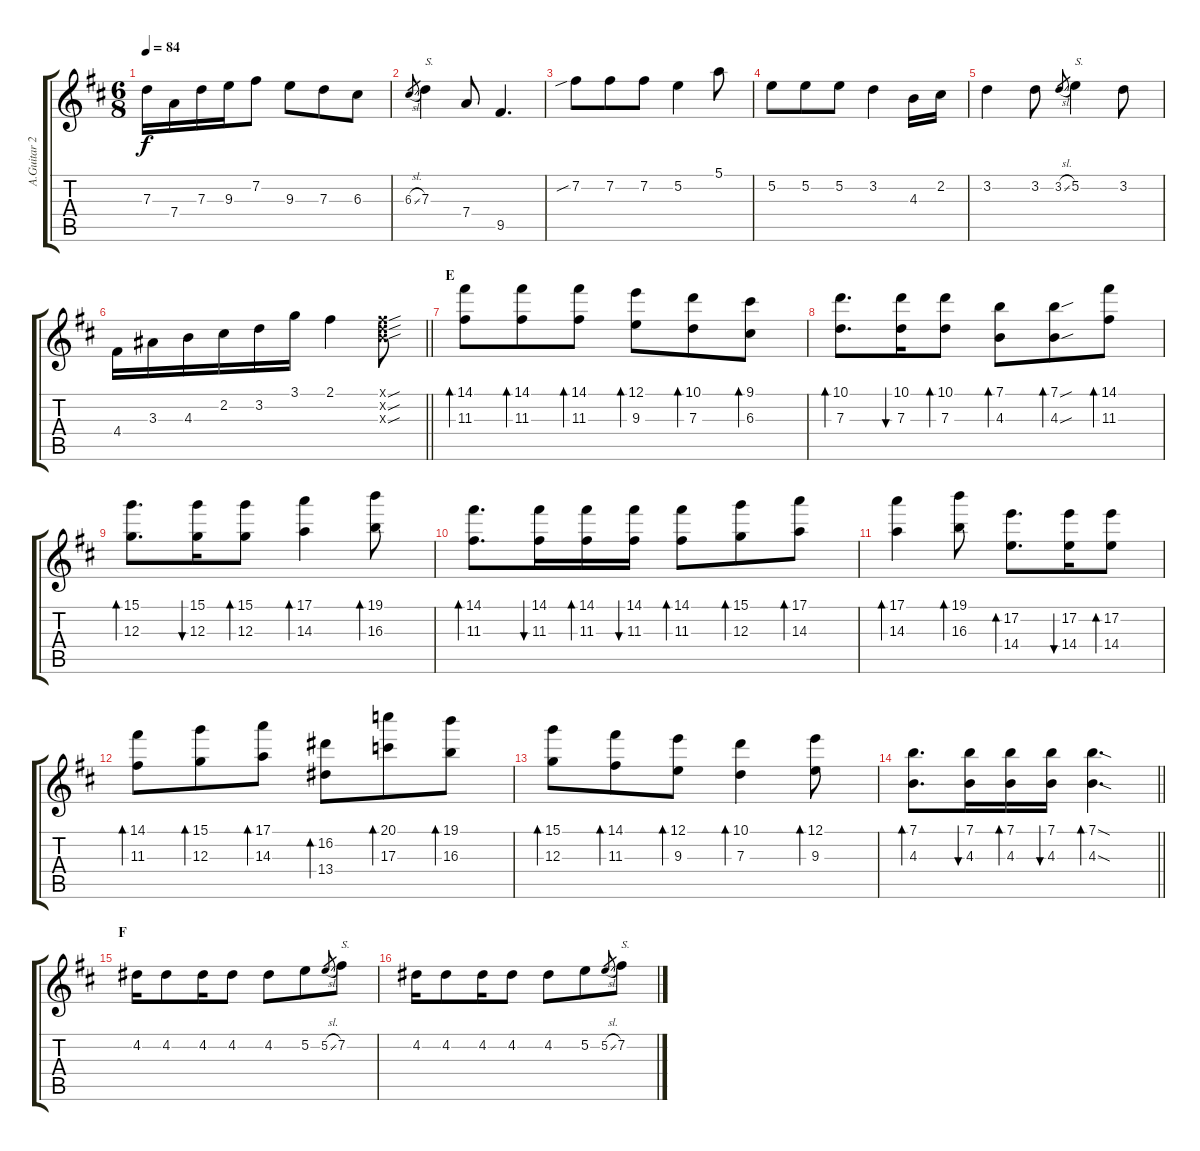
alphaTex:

\track ("A.Guitar 2" "A.Guitar 2") {instrument acousticguitarsteel}
\staff {score tabs}
\tuning (E4 B3 G3 D3 A2 E2) {hide}
\ts (6 8)
\tempo 84
\clef g2
\ks d
7.3.16{dy f} 7.4.16 7.3.16 9.3.16 7.2.8 9.3.8 7.3.8 6.3.8 |
6.3{sl}.8{gr} 7.3.4{txt "S."} 7.4.8 9.5.4{d} |
7.2{sib}.8 7.2.8 7.2.8 5.2.4 5.1.8 |
5.2.8 5.2.8 5.2.8 3.2.4 4.3.16 2.2.16 |
3.2.4 3.2.8 3.2{sl}.8{gr} 5.2.4{txt "S."} 3.2.8 |
\barLineRight lightlight
4.4.16 3.3.16 4.3.16 2.2.16 3.2.16 3.1.16 2.1.4 (2.1{sou x} 3.2{sou x} 4.3{sou x}).8 |
\section ("" "E")
(14.1 11.3).8{bd 30} (14.1 11.3).8{bd 30} (14.1 11.3).8{bd 30} (12.1 9.3).8{bd 30} (10.1 7.3).8{bd 30} (9.1 6.3).8{bd 30} |
(10.1 7.3).8{d bd 30} (10.1 7.3).16{bu 30} (10.1 7.3).8{bd 30} (7.1 4.3).8{bd 30} (7.1{sou} 4.3{sou}).8{bd 30} (14.1 11.3).8{bd 30} |
(15.1 12.3).8{d bd 30} (15.1 12.3).16{bu 30} (15.1 12.3).8{bd 30} (17.1 14.3).4{bd 30} (19.1 16.3).8{bd 30} |
(14.1 11.3).8{d bd 30} (14.1 11.3).16{bu 30} (14.1 11.3).16{bd 30} (14.1 11.3).16{bu 30} (14.1 11.3).8{bd 30} (15.1 12.3).8{bd 30} (17.1 14.3).8{bd 30} |
(17.1 14.3).4{bd 30} (19.1 16.3).8{bd 30} (17.2 14.4).8{d bd 30} (17.2 14.4).16{bu 30} (17.2 14.4).8{bd 30} |
(14.1 11.3).8{bd 30} (15.1 12.3).8{bd 30} (17.1 14.3).8{bd 30} (16.2 13.4).8{bd 30} (20.1 17.3).8{bd 30} (19.1 16.3).8{bd 30} |
(15.1 12.3).8{bd 30} (14.1 11.3).8{bd 30} (12.1 9.3).8{bd 30} (10.1 7.3).4{bd 30} (12.1 9.3).8{bd 30} |
\barLineRight lightlight
(7.1 4.3).8{d bd 30} (7.1 4.3).16{bu 30} (7.1 4.3).16{bd 30} (7.1 4.3).16{bu 30} (7.1{sod} 4.3{sod}).4{d bd 30} |
\section ("" "F")
4.2.16 4.2.8 4.2.16 4.2.8 4.2.8 5.2.8 5.2{sl}.8{gr} 7.2.8{txt "S."} |
4.2.16 4.2.8 4.2.16 4.2.8 4.2.8 5.2.8 5.2{sl}.8{gr} 7.2.8{txt "S."}
